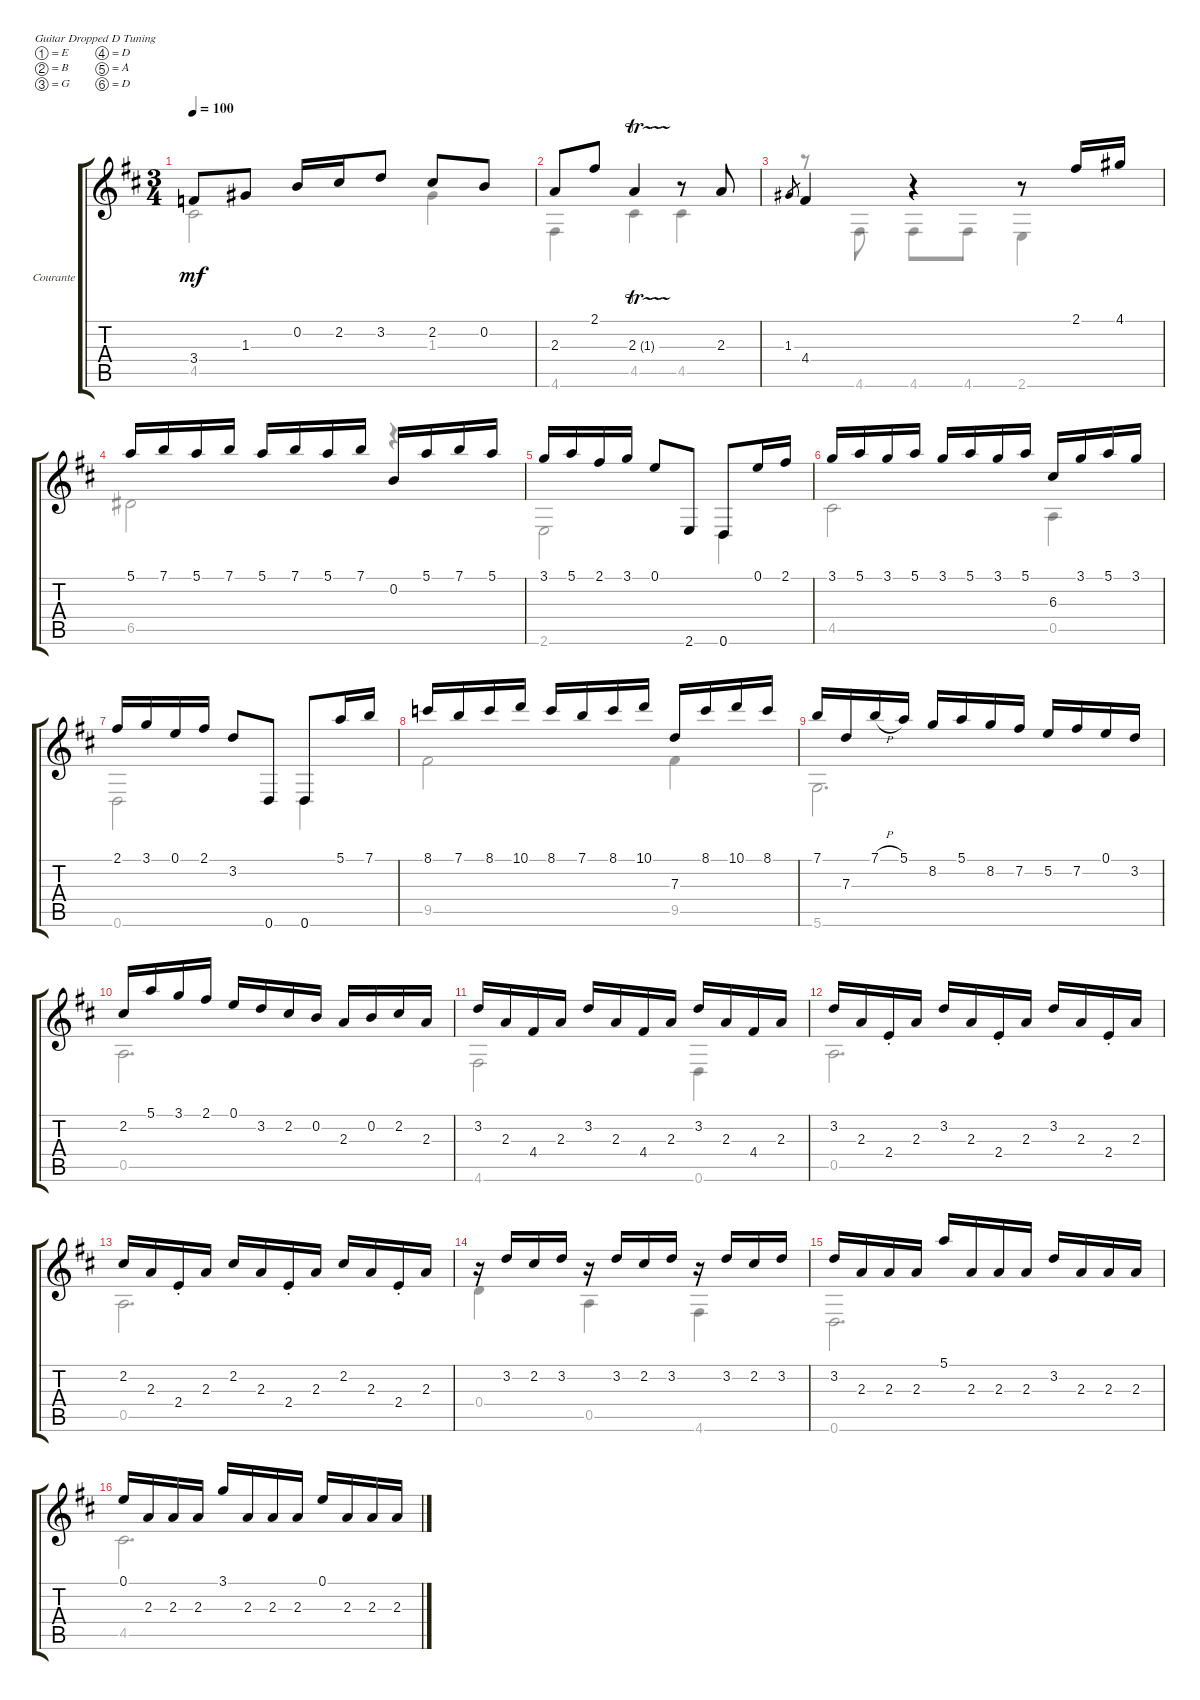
\bracketExtendMode groupsimilarinstruments
\firstSystemTrackNameOrientation horizontal
\otherSystemsTrackNameOrientation horizontal
\track ("Courante" "Courante") {instrument acousticguitarnylon}
\staff {score tabs}
\tuning (E4 B3 G3 D3 A2 D2)
\voice
\ts (3 4)
\tempo 100
\clef g2
\ks d
3.4.8{dy mf} 1.3.8 0.2.16 2.2.16 3.2.8 2.2.8 0.2.8 |
2.3.8 2.1.8 2.3{tr (1 16)}.4 r.8 2.3.8 |
1.3.8{gr} 4.4.4 r.4 r.8 2.1.16 4.1.16 |
5.1.16 7.1.16 5.1.16 7.1.16 5.1.16 7.1.16 5.1.16 7.1.16 0.2.16 5.1.16 7.1.16 5.1.16 |
3.1.16 5.1.16 2.1.16 3.1.16 0.1.8 2.6.8 0.6.8 0.1.16 2.1.16 |
3.1.16 5.1.16 3.1.16 5.1.16 3.1.16 5.1.16 3.1.16 5.1.16 6.3.16 3.1.16 5.1.16 3.1.16 |
2.1.16 3.1.16 0.1.16 2.1.16 3.2.8 0.6.8 0.6.8 5.1.16 7.1.16 |
8.1.16 7.1.16 8.1.16 10.1.16 8.1.16 7.1.16 8.1.16 10.1.16 7.3.16 8.1.16 10.1.16 8.1.16 |
7.1.16 7.3.16 7.1{h}.16 5.1.16 8.2.16 5.1.16 8.2.16 7.2.16 5.2.16 7.2.16 0.1.16 3.2.16 |
2.2.16 5.1.16 3.1.16 2.1.16 0.1.16 3.2.16 2.2.16 0.2.16 2.3.16 0.2.16 2.2.16 2.3.16 |
3.2.16 2.3.16 4.4.16 2.3.16 3.2.16 2.3.16 4.4.16 2.3.16 3.2.16 2.3.16 4.4.16 2.3.16 |
3.2.16 2.3.16 2.4{st}.16 2.3.16 3.2.16 2.3.16 2.4{st}.16 2.3.16 3.2.16 2.3.16 2.4{st}.16 2.3.16 |
2.2.16 2.3.16 2.4{st}.16 2.3.16 2.2.16 2.3.16 2.4{st}.16 2.3.16 2.2.16 2.3.16 2.4{st}.16 2.3.16 |
r.16 3.2.16 2.2.16 3.2.16 r.16 3.2.16 2.2.16 3.2.16 r.16 3.2.16 2.2.16 3.2.16 |
3.2.16 2.3.16 2.3.16 2.3.16 5.1.16 2.3.16 2.3.16 2.3.16 3.2.16 2.3.16 2.3.16 2.3.16 |
0.1.16 2.3.16 2.3.16 2.3.16 3.1.16 2.3.16 2.3.16 2.3.16 0.1.16 2.3.16 2.3.16 2.3.16
\voice
\clef g2
\ottava regular
\simile none
\ks d
4.5.2{dy mf} 1.3.4 |
4.6.4 4.5.4 4.5.4 |
r.8 4.6.8 4.6.8 4.6.8 2.6.4 |
6.5.2 r.4 |
2.6.2 0.6.4 |
4.5.2 0.5.4 |
0.6.2 0.6.4 |
9.5.2 9.5.4 |
5.6.2{d} |
0.5.2{d} |
4.6.2 0.6.4 |
0.5.2{d} |
0.5.2{d} |
0.4.4 0.5.4 4.6.4 |
0.6.2{d} |
4.5.2{d}
